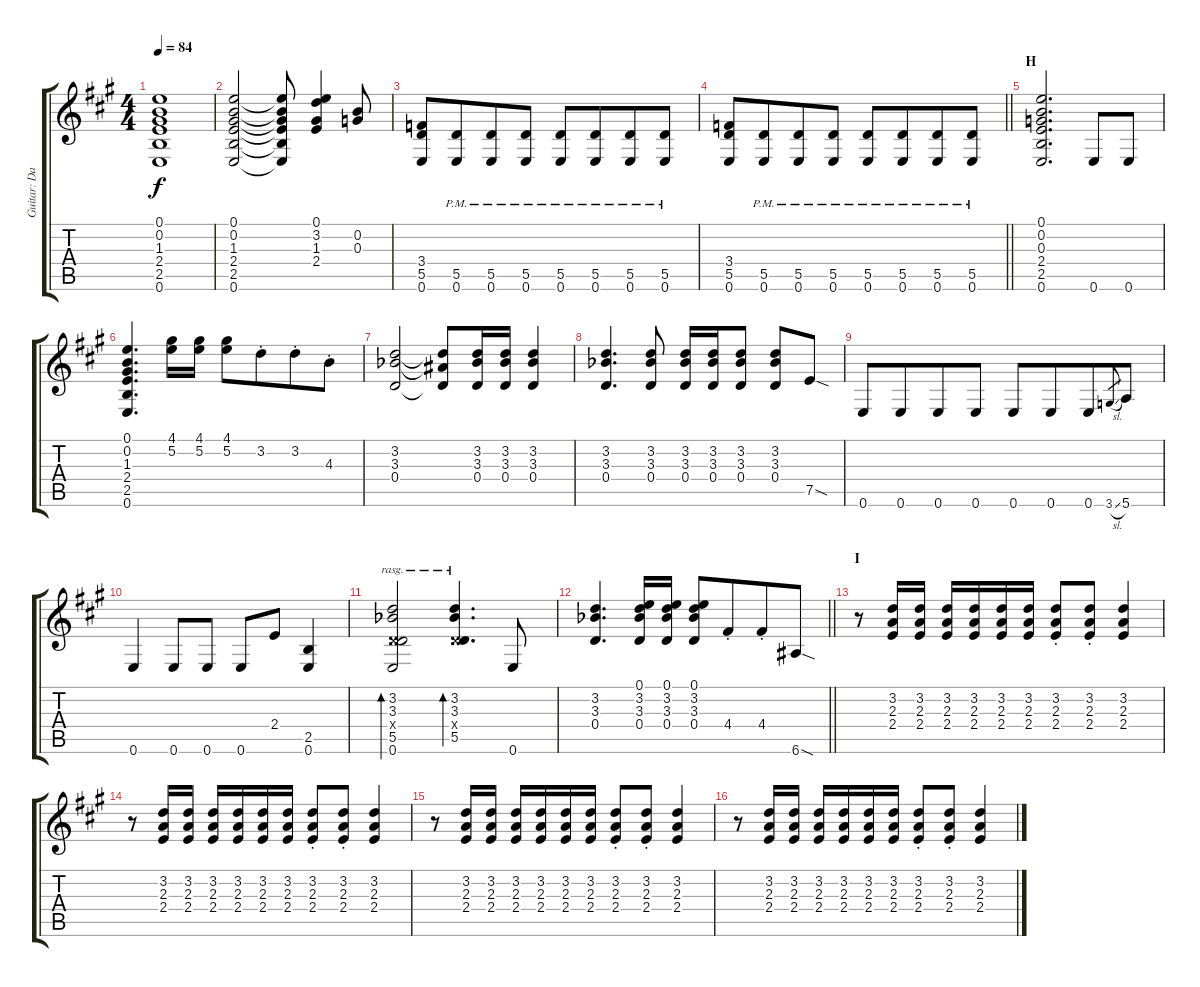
\track ("Guitar: David Gilmour" "Guitar: Da") {instrument distortionguitar}
\staff {score tabs}
\tuning (E4 B3 G3 D3 A2 E2) {hide}
\ts (4 4)
\tempo 84
\clef g2
\ks a
(0.1 0.2 1.3 2.4 2.5 0.6).1{dy f} |
(0.1 0.2 1.3 2.4 2.5 0.6).2 (0.1{t} 0.2{t} 1.3{t} 2.4{t} 2.5{t} 0.6{t}).8 (0.1 3.2 1.3 2.4).4 (0.2 0.3).8 |
(3.4 5.5 0.6).8 (5.5{pm} 0.6{pm}).8{beam merge} (5.5{pm} 0.6{pm}).8 (5.5{pm} 0.6{pm}).8 (5.5{pm} 0.6{pm}).8 (5.5{pm} 0.6{pm}).8{beam merge} (5.5{pm} 0.6{pm}).8 (5.5{pm} 0.6{pm}).8 |
\barLineRight lightlight
(3.4 5.5 0.6).8 (5.5{pm} 0.6{pm}).8{beam merge} (5.5{pm} 0.6{pm}).8 (5.5{pm} 0.6{pm}).8 (5.5{pm} 0.6{pm}).8 (5.5{pm} 0.6{pm}).8{beam merge} (5.5{pm} 0.6{pm}).8 (5.5{pm} 0.6{pm}).8 |
\section ("" "H")
(0.1 0.2 0.3 2.4 2.5 0.6).2{d} 0.6.8 0.6.8 |
(0.1 0.2 1.3 2.4 2.5 0.6).4{d} (4.1 5.2).16 (4.1 5.2).16 (4.1 5.2).8 3.2{st}.8{beam merge} 3.2{st}.8 4.3{st}.8 |
(3.2 3.3{acc b} 0.4).2 (3.2{t} 3.3{t} 0.4{t}).8 (3.2 3.3{acc b} 0.4).16 (3.2 3.3{acc b} 0.4).16 (3.2 3.3{acc b} 0.4).4 |
(3.2 3.3{acc b} 0.4).4{d} (3.2 3.3{acc b} 0.4).8 (3.2 3.3{acc b} 0.4).16 (3.2 3.3{acc b} 0.4).16 (3.2 3.3{acc b} 0.4).8 (3.2 3.3{acc b} 0.4).8 7.5{sod}.8 |
0.6.8 0.6.8{beam merge} 0.6.8 0.6.8 0.6.8 0.6.8{beam merge} 0.6.8 3.6{sl}.8{gr} 5.6.8 |
0.6.4 0.6.8 0.6.8 0.6.8 2.4.8 (2.5 0.6).4 |
(3.2 3.3{acc b} 0.4{x} 5.5 0.6).2{bd 480 rasg ii} (3.2 3.3{acc b} 0.4{x} 5.5).4{d bd 480 rasg ii} 0.6.8 |
\barLineRight lightlight
(3.2 3.3{acc b} 0.4).4{d} (0.1 3.2 3.3{acc b} 0.4).16 (0.1 3.2 3.3{acc b} 0.4).16 (0.1 3.2 3.3{acc b} 0.4).8 4.4{st}.8{beam merge} 4.4{st}.8 6.6{sod}.8 |
\section ("" "I")
r.8 (3.2 2.3 2.4).16 (3.2 2.3 2.4).16 (3.2 2.3 2.4).16 (3.2 2.3 2.4).16 (3.2 2.3 2.4).16 (3.2 2.3 2.4).16 (3.2{st} 2.3{st} 2.4{st}).8 (3.2{st} 2.3{st} 2.4{st}).8 (3.2 2.3 2.4).4 |
r.8 (3.2 2.3 2.4).16 (3.2 2.3 2.4).16 (3.2 2.3 2.4).16 (3.2 2.3 2.4).16 (3.2 2.3 2.4).16 (3.2 2.3 2.4).16 (3.2{st} 2.3{st} 2.4{st}).8 (3.2{st} 2.3{st} 2.4{st}).8 (3.2 2.3 2.4).4 |
r.8 (3.2 2.3 2.4).16 (3.2 2.3 2.4).16 (3.2 2.3 2.4).16 (3.2 2.3 2.4).16 (3.2 2.3 2.4).16 (3.2 2.3 2.4).16 (3.2{st} 2.3{st} 2.4{st}).8 (3.2{st} 2.3{st} 2.4{st}).8 (3.2 2.3 2.4).4 |
r.8 (3.2 2.3 2.4).16 (3.2 2.3 2.4).16 (3.2 2.3 2.4).16 (3.2 2.3 2.4).16 (3.2 2.3 2.4).16 (3.2 2.3 2.4).16 (3.2{st} 2.3{st} 2.4{st}).8 (3.2{st} 2.3{st} 2.4{st}).8 (3.2 2.3 2.4).4
